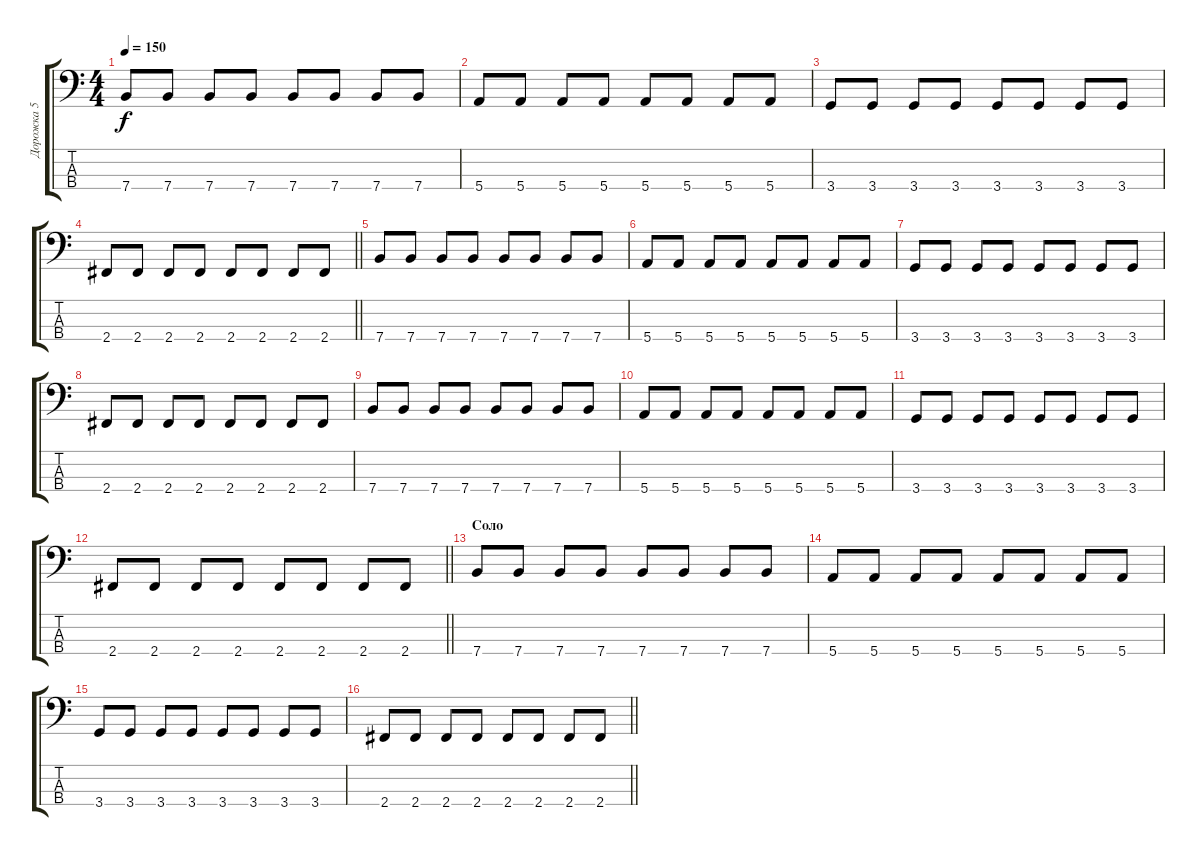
\track ("Дорожка 5" "Дорожка 5") {instrument electricbassfinger}
\staff {score tabs}
\tuning (G2 D2 A1 E1) {hide}
\ts (4 4)
\tempo 150
\clef f4
\ks c
7.4.8{dy f} 7.4.8 7.4.8 7.4.8 7.4.8 7.4.8 7.4.8 7.4.8 |
5.4.8 5.4.8 5.4.8 5.4.8 5.4.8 5.4.8 5.4.8 5.4.8 |
3.4.8 3.4.8 3.4.8 3.4.8 3.4.8 3.4.8 3.4.8 3.4.8 |
\barLineRight lightlight
2.4.8 2.4.8 2.4.8 2.4.8 2.4.8 2.4.8 2.4.8 2.4.8 |
7.4.8 7.4.8 7.4.8 7.4.8 7.4.8 7.4.8 7.4.8 7.4.8 |
5.4.8 5.4.8 5.4.8 5.4.8 5.4.8 5.4.8 5.4.8 5.4.8 |
3.4.8 3.4.8 3.4.8 3.4.8 3.4.8 3.4.8 3.4.8 3.4.8 |
2.4.8 2.4.8 2.4.8 2.4.8 2.4.8 2.4.8 2.4.8 2.4.8 |
7.4.8 7.4.8 7.4.8 7.4.8 7.4.8 7.4.8 7.4.8 7.4.8 |
5.4.8 5.4.8 5.4.8 5.4.8 5.4.8 5.4.8 5.4.8 5.4.8 |
3.4.8 3.4.8 3.4.8 3.4.8 3.4.8 3.4.8 3.4.8 3.4.8 |
\barLineRight lightlight
2.4.8 2.4.8 2.4.8 2.4.8 2.4.8 2.4.8 2.4.8 2.4.8 |
\section ("" "Соло")
7.4.8 7.4.8 7.4.8 7.4.8 7.4.8 7.4.8 7.4.8 7.4.8 |
5.4.8 5.4.8 5.4.8 5.4.8 5.4.8 5.4.8 5.4.8 5.4.8 |
3.4.8 3.4.8 3.4.8 3.4.8 3.4.8 3.4.8 3.4.8 3.4.8 |
\barLineRight lightlight
2.4.8 2.4.8 2.4.8 2.4.8 2.4.8 2.4.8 2.4.8 2.4.8
